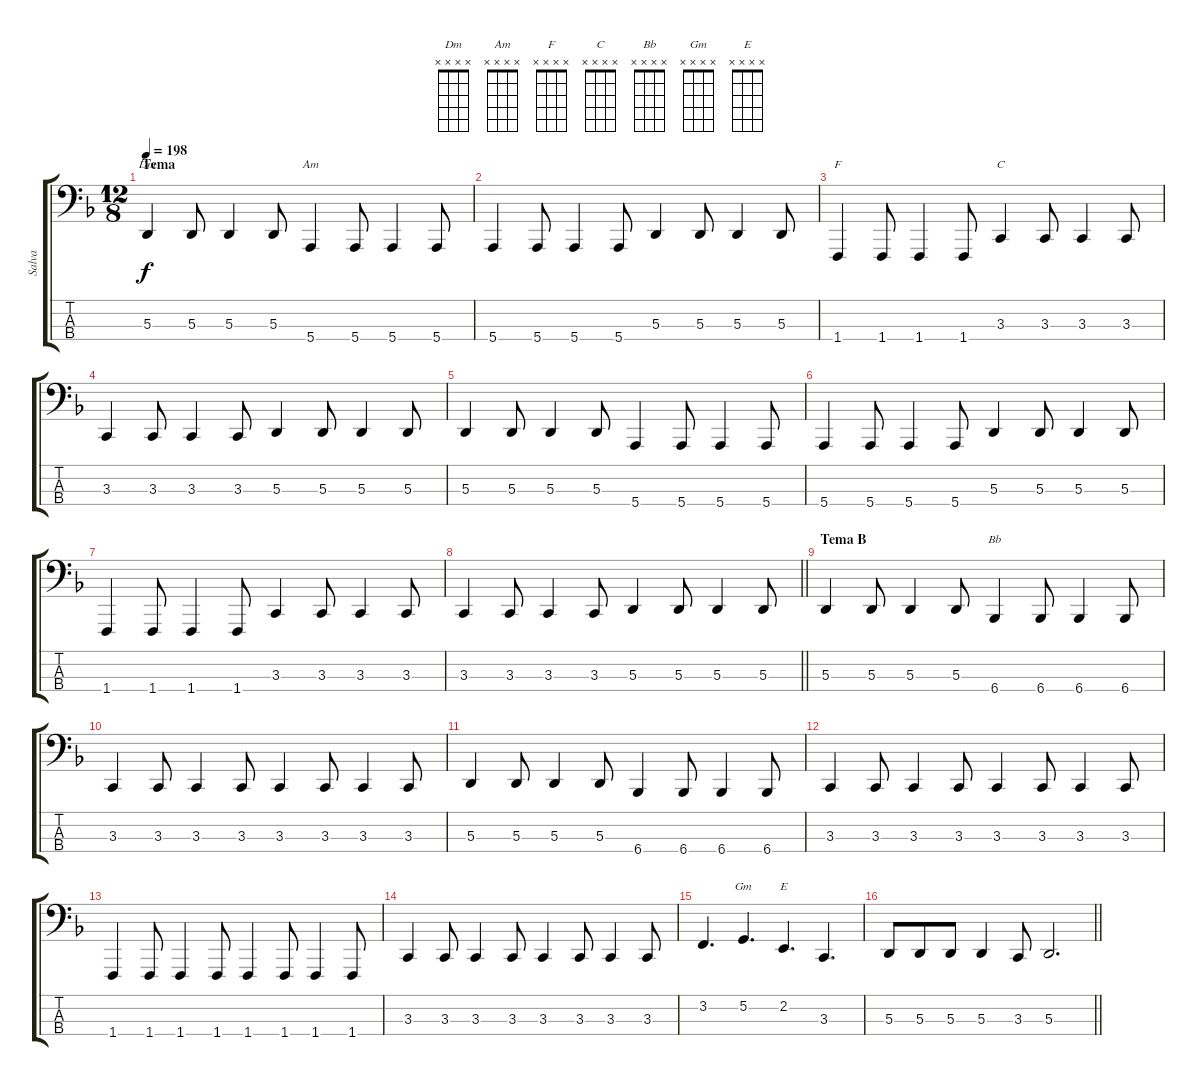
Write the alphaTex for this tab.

\track ("Salva" "Salva") {instrument acousticgrandpiano}
\staff {score tabs}
\tuning (G2 D2 A1 E1) {hide}
\chord ("Dm" x x x x)
\chord ("Am" x x x x)
\chord ("F" x x x x)
\chord ("C" x x x x)
\chord ("Bb" x x x x)
\chord ("Gm" x x x x)
\chord ("E" x x x x)
\ts (12 8)
\section ("" "Tema")
\tempo 198
\clef f4
\ks dminor
5.3.4{ch "Dm" dy f} 5.3.8 5.3.4 5.3.8 5.4.4{ch "Am"} 5.4.8 5.4.4 5.4.8 |
5.4.4 5.4.8 5.4.4 5.4.8 5.3.4 5.3.8 5.3.4 5.3.8 |
1.4.4{ch "F"} 1.4.8 1.4.4 1.4.8 3.3.4{ch "C"} 3.3.8 3.3.4 3.3.8 |
3.3.4 3.3.8 3.3.4 3.3.8 5.3.4 5.3.8 5.3.4 5.3.8 |
5.3.4 5.3.8 5.3.4 5.3.8 5.4.4 5.4.8 5.4.4 5.4.8 |
5.4.4 5.4.8 5.4.4 5.4.8 5.3.4 5.3.8 5.3.4 5.3.8 |
1.4.4 1.4.8 1.4.4 1.4.8 3.3.4 3.3.8 3.3.4 3.3.8 |
\barLineRight lightlight
3.3.4 3.3.8 3.3.4 3.3.8 5.3.4 5.3.8 5.3.4 5.3.8 |
\section ("" "Tema B")
5.3.4 5.3.8 5.3.4 5.3.8 6.4.4{ch "Bb"} 6.4.8 6.4.4 6.4.8 |
3.3.4 3.3.8 3.3.4 3.3.8 3.3.4 3.3.8 3.3.4 3.3.8 |
5.3.4 5.3.8 5.3.4 5.3.8 6.4.4 6.4.8 6.4.4 6.4.8 |
3.3.4 3.3.8 3.3.4 3.3.8 3.3.4 3.3.8 3.3.4 3.3.8 |
1.4.4 1.4.8 1.4.4 1.4.8 1.4.4 1.4.8 1.4.4 1.4.8 |
3.3.4 3.3.8 3.3.4 3.3.8 3.3.4 3.3.8 3.3.4 3.3.8 |
3.2.4{d} 5.2.4{d ch "Gm"} 2.2.4{d ch "E"} 3.3.4{d} |
\barLineRight lightlight
5.3.8 5.3.8 5.3.8 5.3.4 3.3.8 5.3.2{d}
